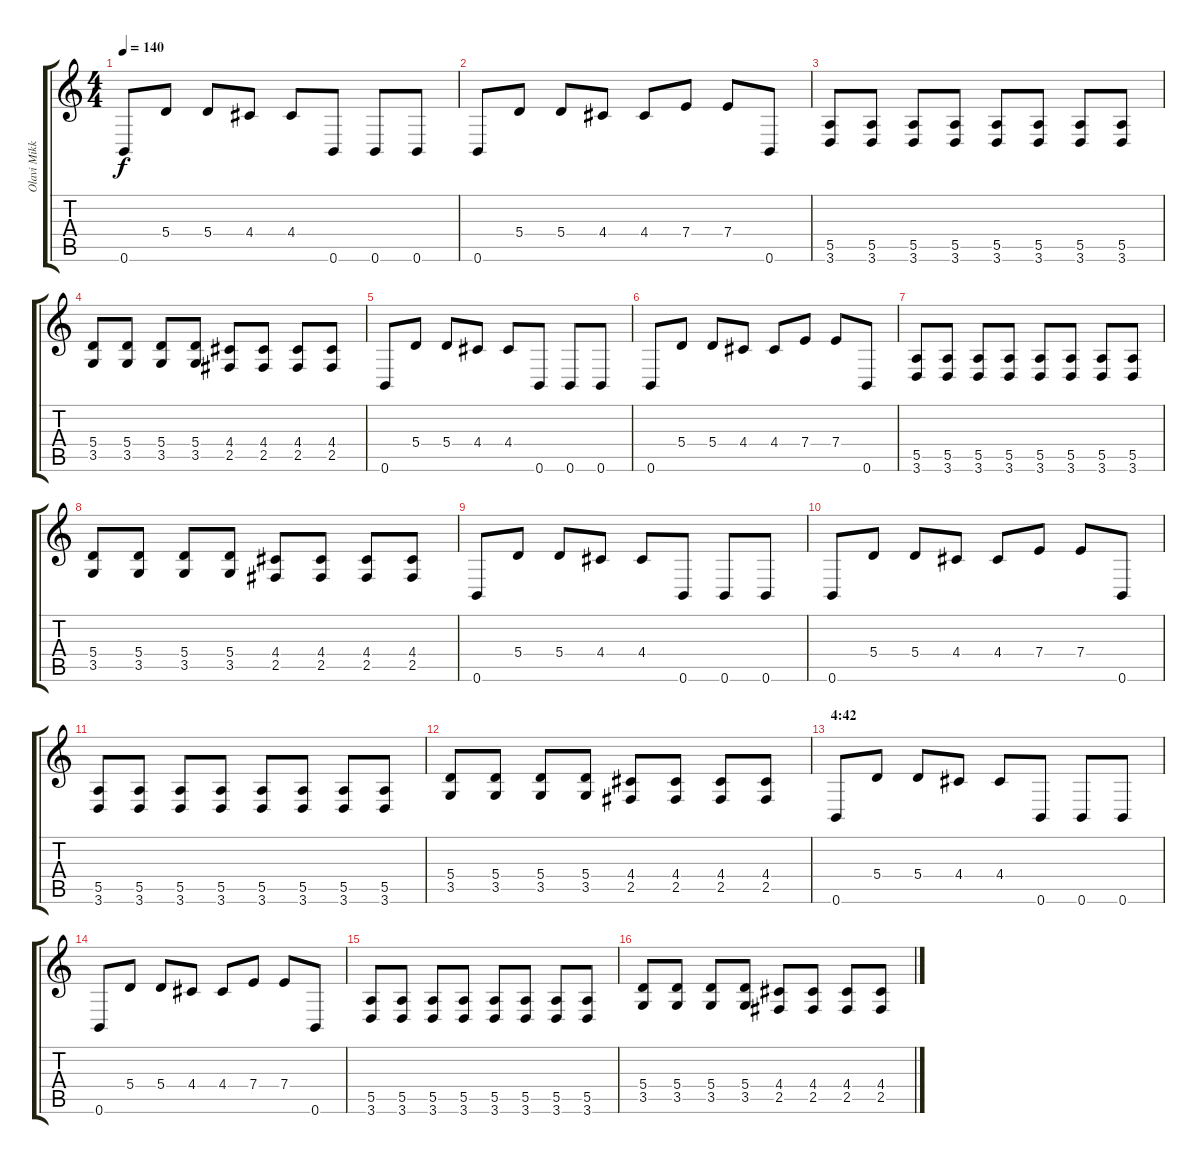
\track ("Olavi Mikkonen" "Olavi Mikk") {instrument distortionguitar}
\staff {score tabs}
\tuning (B3 Gb3 D3 A2 E2 B1) {hide}
\ts (4 4)
\tempo 140
\clef g2
\ks c
0.6.8{dy f} 5.4.8 5.4.8 4.4.8 4.4.8 0.6.8 0.6.8 0.6.8 |
0.6.8 5.4.8 5.4.8 4.4.8 4.4.8 7.4.8 7.4.8 0.6.8 |
(5.5 3.6).8 (5.5 3.6).8 (5.5 3.6).8 (5.5 3.6).8 (5.5 3.6).8 (5.5 3.6).8 (5.5 3.6).8 (5.5 3.6).8 |
(5.4 3.5).8 (5.4 3.5).8 (5.4 3.5).8 (5.4 3.5).8 (4.4 2.5).8 (4.4 2.5).8 (4.4 2.5).8 (4.4 2.5).8 |
0.6.8 5.4.8 5.4.8 4.4.8 4.4.8 0.6.8 0.6.8 0.6.8 |
0.6.8 5.4.8 5.4.8 4.4.8 4.4.8 7.4.8 7.4.8 0.6.8 |
(5.5 3.6).8 (5.5 3.6).8 (5.5 3.6).8 (5.5 3.6).8 (5.5 3.6).8 (5.5 3.6).8 (5.5 3.6).8 (5.5 3.6).8 |
(5.4 3.5).8 (5.4 3.5).8 (5.4 3.5).8 (5.4 3.5).8 (4.4 2.5).8 (4.4 2.5).8 (4.4 2.5).8 (4.4 2.5).8 |
0.6.8 5.4.8 5.4.8 4.4.8 4.4.8 0.6.8 0.6.8 0.6.8 |
0.6.8 5.4.8 5.4.8 4.4.8 4.4.8 7.4.8 7.4.8 0.6.8 |
(5.5 3.6).8 (5.5 3.6).8 (5.5 3.6).8 (5.5 3.6).8 (5.5 3.6).8 (5.5 3.6).8 (5.5 3.6).8 (5.5 3.6).8 |
(5.4 3.5).8 (5.4 3.5).8 (5.4 3.5).8 (5.4 3.5).8 (4.4 2.5).8 (4.4 2.5).8 (4.4 2.5).8 (4.4 2.5).8 |
\section ("" "4:42")
0.6.8 5.4.8 5.4.8 4.4.8 4.4.8 0.6.8 0.6.8 0.6.8 |
0.6.8 5.4.8 5.4.8 4.4.8 4.4.8 7.4.8 7.4.8 0.6.8 |
(5.5 3.6).8 (5.5 3.6).8 (5.5 3.6).8 (5.5 3.6).8 (5.5 3.6).8 (5.5 3.6).8 (5.5 3.6).8 (5.5 3.6).8 |
(5.4 3.5).8 (5.4 3.5).8 (5.4 3.5).8 (5.4 3.5).8 (4.4 2.5).8 (4.4 2.5).8 (4.4 2.5).8 (4.4 2.5).8
